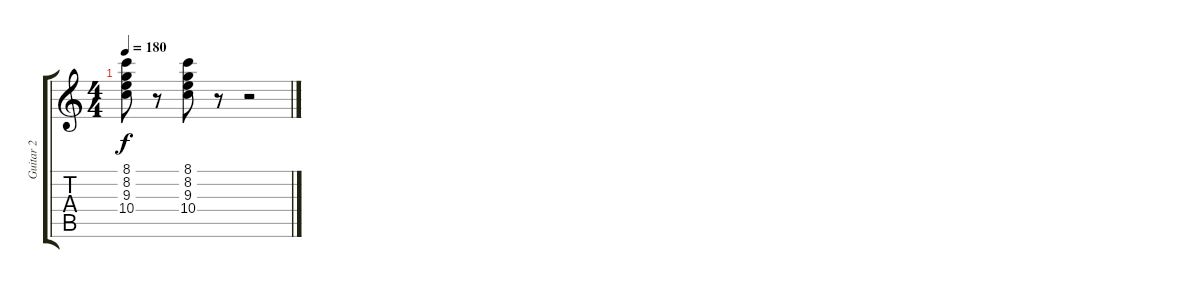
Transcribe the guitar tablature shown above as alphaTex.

\track ("Guitar 2" "Guitar 2") {instrument electricguitarclean}
\staff {score tabs}
\tuning (E4 B3 G3 D3 A2 E2) {hide}
\ts (4 4)
\tempo 180
\clef g2
\ks c
(8.1 8.2 9.3 10.4).8{dy f} r.8 (8.1 8.2 9.3 10.4).8 r.8 r.2
